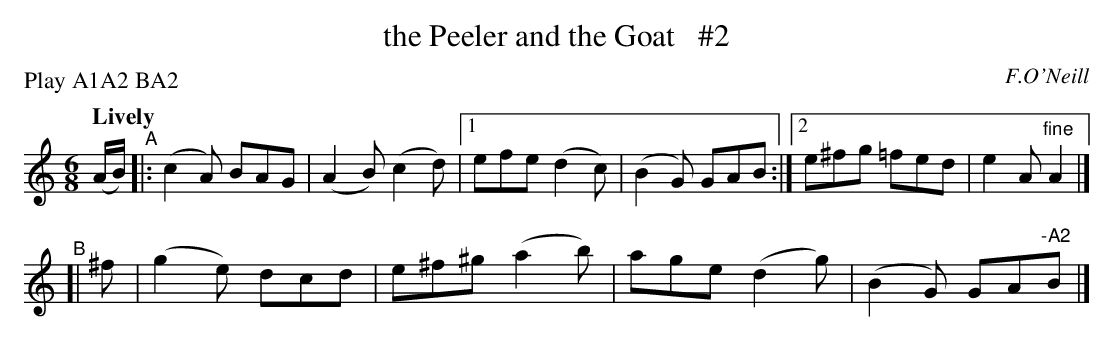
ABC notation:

X:1
T: the Peeler and the Goat   #2
O: F.O'Neill
P: Play A1A2 BA2
Q: "Lively"
M: 6/8
L: 1/8
K: Am
(A/B/) "^A"|: (c2A) BAG | (A2B) (c2d) |[1 efe (d2c) | (B2G) GAB :|[2 e^fg =fed | e2A "^fine"A2 |]
"^B"[| ^f | (g2e) dcd | e^f^g (a2b) | age (d2g) | (B2G) GA"^-A2"B |]
